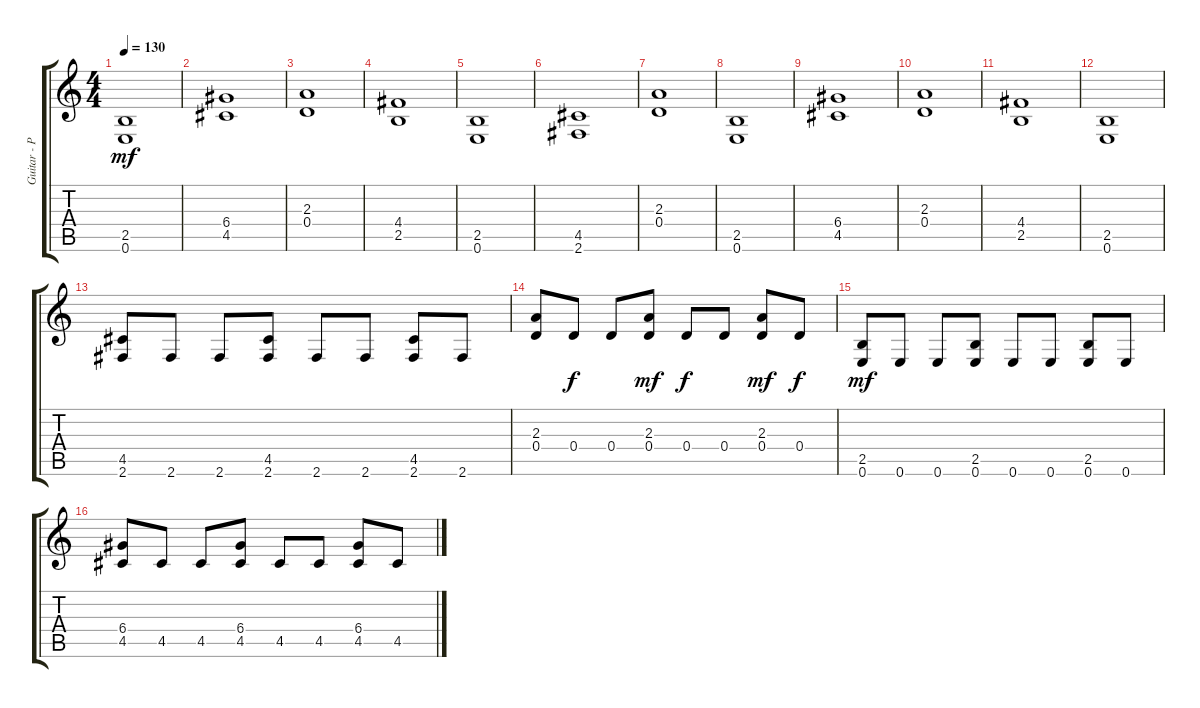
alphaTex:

\track ("Guitar - Pavel Bushuev" "Guitar - P") {instrument distortionguitar}
\staff {score tabs}
\tuning (E4 B3 G3 D3 A2 E2) {hide}
\ts (4 4)
\tempo 130
\clef g2
\ks c
(2.5 0.6).1{dy mf} |
(6.4 4.5).1 |
(2.3 0.4).1 |
(4.4 2.5).1 |
(2.5 0.6).1 |
(4.5 2.6).1 |
(2.3 0.4).1 |
(2.5 0.6).1 |
(6.4 4.5).1 |
(2.3 0.4).1 |
(4.4 2.5).1 |
(2.5 0.6).1 |
(4.5 2.6).8 2.6.8 2.6.8 (4.5 2.6).8 2.6.8 2.6.8 (4.5 2.6).8 2.6.8 |
(2.3 0.4).8 0.4.8{dy f} 0.4.8 (2.3 0.4).8{dy mf} 0.4.8{dy f} 0.4.8 (2.3 0.4).8{dy mf} 0.4.8{dy f} |
(2.5 0.6).8{dy mf} 0.6.8 0.6.8 (2.5 0.6).8 0.6.8 0.6.8 (2.5 0.6).8 0.6.8 |
(6.4 4.5).8 4.5.8 4.5.8 (6.4 4.5).8 4.5.8 4.5.8 (6.4 4.5).8 4.5.8
